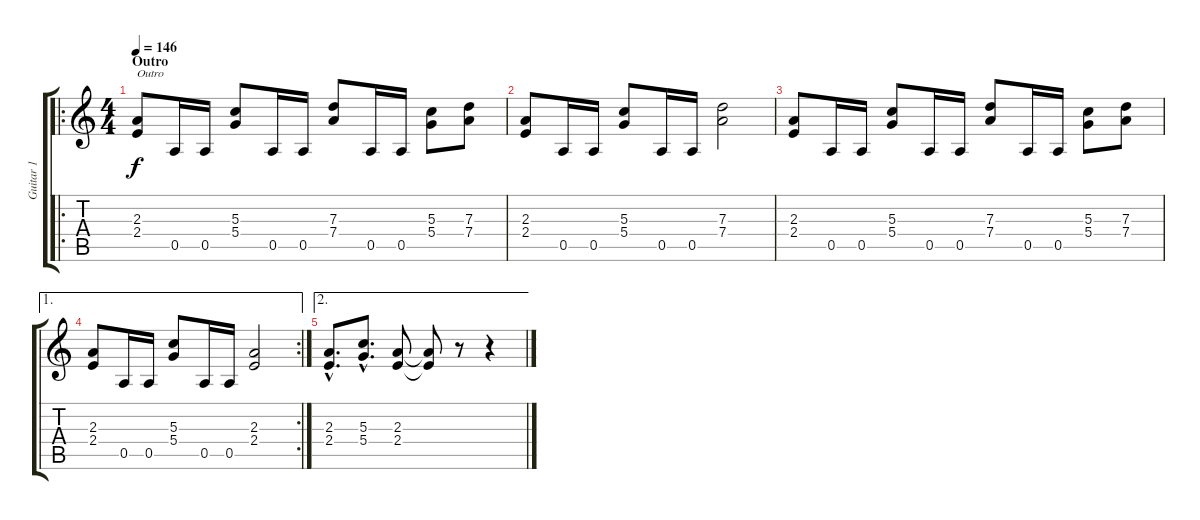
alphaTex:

\track ("Guitar 1" "Guitar 1") {instrument distortionguitar}
\staff {score tabs}
\tuning (E4 B3 G3 D3 A2 E2) {hide}
\ro
\ts (4 4)
\section ("" "Outro")
\tempo 146
\clef g2
\ks c
(2.3 2.4).8{txt "Outro" dy f} 0.5.16 0.5.16 (5.3 5.4).8 0.5.16 0.5.16 (7.3 7.4).8 0.5.16 0.5.16 (5.3 5.4).8 (7.3 7.4).8 |
(2.3 2.4).8 0.5.16 0.5.16 (5.3 5.4).8 0.5.16 0.5.16 (7.3 7.4).2 |
(2.3 2.4).8 0.5.16 0.5.16 (5.3 5.4).8 0.5.16 0.5.16 (7.3 7.4).8 0.5.16 0.5.16 (5.3 5.4).8 (7.3 7.4).8 |
\ae 1
\rc 2
(2.3 2.4).8 0.5.16 0.5.16 (5.3 5.4).8 0.5.16 0.5.16 (2.3 2.4).2 |
\ae 2
(2.3{hac} 2.4{hac}).8{d} (5.3{hac} 5.4{hac}).8{d} (2.3 2.4).8 (2.3{t} 2.4{t}).8 r.8 r.4
